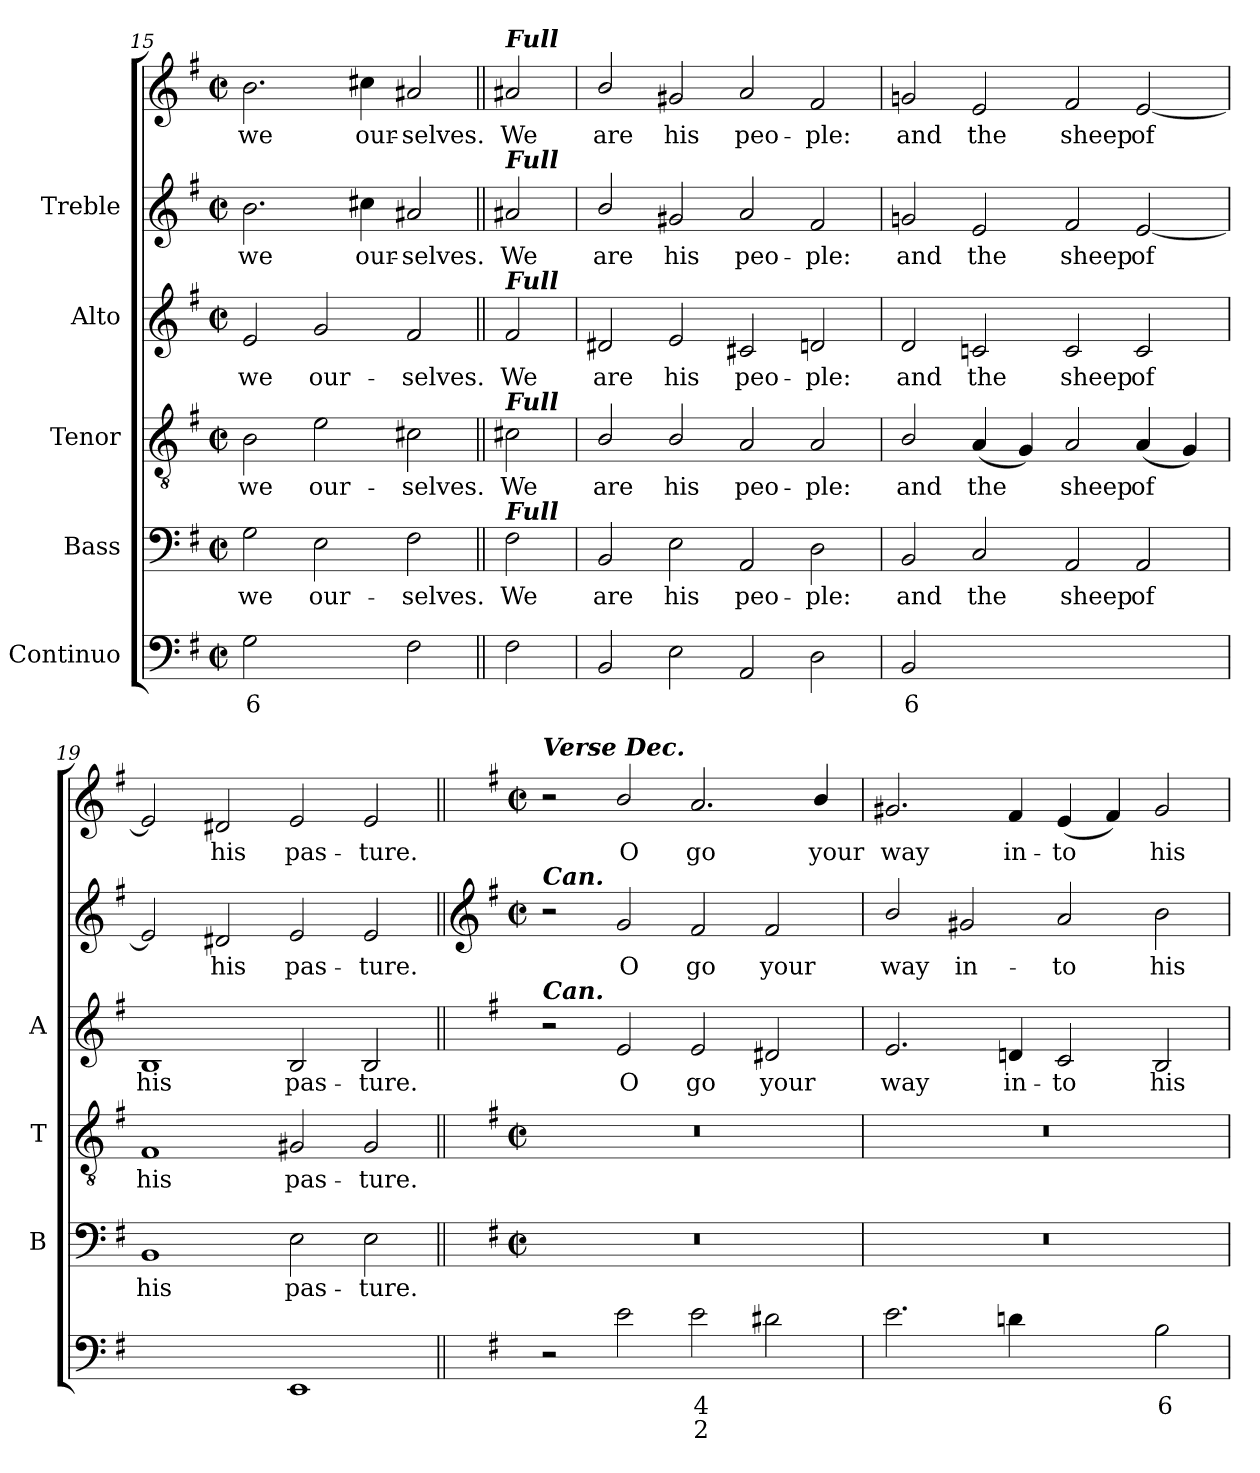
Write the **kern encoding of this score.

**kern	**text	**text	**kern	**text	**kern	**text	**kern	**text	**kern	**text	**kern	**text
*part5	*part5	*part5	*part4	*part4	*part3	*part3	*part2	*part2	*part1	*part1	*part1	*part1
*staff6	*staff6	*staff6	*staff5	*staff5	*staff4	*staff4	*staff3	*staff3	*staff2	*staff2	*staff1	*staff1
*I"Continuo	*	*	*I"Bass	*	*I"Tenor	*	*I"Alto	*	*I"Treble	*	*	*
*	*	*	*I'B	*	*I'T	*	*I'A	*	*	*	*	*
*clefF4	*	*	*clefF4	*	*clefGv2	*	*clefG2	*	*	*	*clefG2	*
*k[f#]	*	*	*k[f#]	*	*k[f#]	*	*k[f#]	*	*k[f#]	*	*k[f#]	*
*G:	*	*	*G:	*	*G:	*	*G:	*	*G:	*	*G:	*
*M4/2	*	*	*M4/2	*	*M4/2	*	*M4/2	*	*M4/2	*	*M4/2	*
*met(c|)	*	*	*met(c|)	*	*met(c|)	*	*met(c|)	*	*met(c|)	*	*met(c|)	*
=15	=15	=15	=15	=15	=15	=15	=15	=15	=15	=15	=15	=15
!	!LO:LY:b	!	!	!LO:LY:b	!	!LO:LY:b	!	!LO:LY:b	!	!LO:LY:b	!	!LO:LY:b
2G	6	.	2G	we	2B	we	2e	we	2.b	we	2.b	we
!	!LO:LY:b	!	!	!LO:LY:b	!	!LO:LY:b	!	!LO:LY:b	!	!	!	!
[4Eyy	5	.	2E	our-	2e	our-	2g	our-	.	.	.	.
!	!LO:LY:b	!	!	!	!	!	!	!	!	!LO:LY:b	!	!LO:LY:b
4Eyy]	6	.	.	.	.	.	.	.	4cc#X	our-	4cc#X	our-
!	!	!	!	!LO:LY:b	!	!LO:LY:b	!	!LO:LY:b	!	!LO:LY:b	!	!LO:LY:b
2F#	.	.	2F#	-selves.	2c#X	-selves.	2f#	-selves.	2a#X	-selves.	2a#X	-selves.
=16||	=16||	=16||	=16||	=16||	=16||	=16||	=16||	=16||	=16||	=16||	=16||	=16||
!	!	!	!	!	!	!	!	!	!	!	!LO:TX:a:Bi:t=Full	!
!	!	!	!	!	!	!	!	!	!LO:TX:a:Bi:t=Full	!	!	!
!	!	!	!	!	!	!	!LO:TX:a:Bi:t=Full	!	!	!	!	!
!	!	!	!	!	!LO:TX:a:Bi:t=Full	!	!	!	!	!	!	!
!	!	!	!LO:TX:a:Bi:t=Full	!	!	!	!	!	!	!	!	!
!	!	!	!	!LO:LY:b	!	!LO:LY:b	!	!LO:LY:b	!	!LO:LY:b	!	!LO:LY:b
2F#	.	.	2F#	We	2c#X	We	2f#	We	2a#X	We	2a#X	We
=17	=17	=17	=17	=17	=17	=17	=17	=17	=17	=17	=17	=17
!	!	!	!	!LO:LY:b	!	!LO:LY:b	!	!LO:LY:b	!	!LO:LY:b	!	!LO:LY:b
2BB	.	.	2BB	are	2B/	are	2d#X	are	2b/	are	2b/	are
!	!	!	!	!LO:LY:b	!	!LO:LY:b	!	!LO:LY:b	!	!LO:LY:b	!	!LO:LY:b
2E	.	.	2E	his	2B/	his	2e	his	2g#X	his	2g#X	his
!	!	!	!	!LO:LY:b	!	!LO:LY:b	!	!LO:LY:b	!	!LO:LY:b	!	!LO:LY:b
2AA	.	.	2AA	peo-	2A	peo-	2c#X	peo-	2a	peo-	2a	peo-
!	!	!	!	!LO:LY:b	!	!LO:LY:b	!	!LO:LY:b	!	!LO:LY:b	!	!LO:LY:b
2D	.	.	2D	-ple:	2A	-ple:	2dn	-ple:	2f#	-ple:	2f#	-ple:
=18	=18	=18	=18	=18	=18	=18	=18	=18	=18	=18	=18	=18
!	!LO:LY:b	!	!	!LO:LY:b	!	!LO:LY:b	!	!LO:LY:b	!	!LO:LY:b	!	!LO:LY:b
2BB	6	.	2BB	and	2B/	and	2d	and	2gn	and	2gn	and
!	!LO:LY:b	!	!	!LO:LY:b	!	!LO:LY:b	!	!LO:LY:b	!	!LO:LY:b	!	!LO:LY:b
[4Cyy	6	.	2C	the	(<4A	the	2cn	the	2e	the	2e	the
!	!LO:LY:b	!	!	!	!	!	!	!	!	!	!	!
4Cyy]	5	.	.	.	4G)	.	.	.	.	.	.	.
!	!LO:LY:b	!	!	!LO:LY:b	!	!LO:LY:b	!	!LO:LY:b	!	!LO:LY:b	!	!LO:LY:b
[2AAyy	6	.	2AA	sheep	2A	sheep	2c	sheep	2f#	sheep	2f#	sheep
!	!LO:LY:b	!	!	!LO:LY:b	!	!LO:LY:b	!	!LO:LY:b	!	!LO:LY:b	!	!LO:LY:b
2AAyy]	5	.	2AA	of	(<4A	of	2c	of	[2e	of	[2e	of
.	.	.	.	.	4G)	.	.	.	.	.	.	.
=19	=19	=19	=19	=19	=19	=19	=19	=19	=19	=19	=19	=19
!	!LO:LY:b	!	!	!LO:LY:b	!	!LO:LY:b	!	!LO:LY:b	!	!	!	!
[2BByy	4	.	1BB	his	1F#	his	1B	his	2e]	.	2e]	.
!	!LO:LY:b	!	!	!	!	!	!	!	!	!LO:LY:b	!	!LO:LY:b
2BByy]	3	.	.	.	.	.	.	.	2d#X	his	2d#X	his
!	!	!	!	!LO:LY:b	!	!LO:LY:b	!	!LO:LY:b	!	!LO:LY:b	!	!LO:LY:b
1EE	.	.	2E	pas-	2G#X	pas-	2B	pas-	2e	pas-	2e	pas-
!	!	!	!	!LO:LY:b	!	!LO:LY:b	!	!LO:LY:b	!	!LO:LY:b	!	!LO:LY:b
.	.	.	2E	-ture.	2G#	-ture.	2B	-ture.	2e	-ture.	2e	-ture.
!!LO:LB:g=z
=20||	=20||	=20||	=20||	=20||	=20||	=20||	=20||	=20||	=20||	=20||	=20||	=20||
*	*	*	*	*	*	*	*	*	*clefG2	*	*	*
*	*	*	*	*	*	*	*	*	*k[f#]	*	*k[f#]	*
*	*	*	*	*	*	*	*	*	*G:	*	*G:	*
*	*	*	*M4/2	*	*M4/2	*	*	*	*M4/2	*	*M4/2	*
*	*	*	*met(c|)	*	*met(c|)	*	*	*	*met(c|)	*	*met(c|)	*
!	!	!	!	!	!	!	!	!	!	!	!LO:TX:a:Bi:t=Verse Dec.	!
!	!	!	!	!	!	!	!	!	!LO:TX:a:Bi:t=Can.	!	!	!
!	!	!	!	!	!	!	!LO:TX:a:Bi:t=Can.	!	!	!	!	!
2r	.	.	0r	.	0r	.	2r	.	2r	.	2r	.
!	!	!	!	!	!	!	!	!LO:LY:b	!	!LO:LY:b	!	!LO:LY:b
2e	.	.	.	.	.	.	2e	O	2g	O	2b/	O
!	!LO:LY:b	!LO:LY:b	!	!	!	!	!	!LO:LY:b	!	!LO:LY:b	!	!LO:LY:b
2e	4	2	.	.	.	.	2e	go	2f#	go	2.a	go
!	!	!	!	!	!	!	!	!LO:LY:b	!	!LO:LY:b	!	!
2d#X	.	.	.	.	.	.	2d#X	your	2f#	your	.	.
!	!	!	!	!	!	!	!	!	!	!	!	!LO:LY:b
.	.	.	.	.	.	.	.	.	.	.	4b/	your
=21	=21	=21	=21	=21	=21	=21	=21	=21	=21	=21	=21	=21
!	!	!	!	!	!	!	!	!LO:LY:b	!	!LO:LY:b	!	!LO:LY:b
2.e	.	.	0r	.	0r	.	2.e	way	2b/	way	2.g#X	way
!	!	!	!	!	!	!	!	!	!	!LO:LY:b	!	!
.	.	.	.	.	.	.	.	.	2g#X	in-	.	.
!	!	!	!	!	!	!	!	!LO:LY:b	!	!	!	!LO:LY:b
4dn	.	.	.	.	.	.	4dn	in-	.	.	4f#	in-
!	!LO:LY:b	!LO:LY:b	!	!	!	!	!	!LO:LY:b	!	!LO:LY:b	!	!LO:LY:b
[4cyy	6	3	.	.	.	.	2c	-to	2a	-to	(<4e	-to
!	!	!LO:LY:b	!	!	!	!	!	!	!	!	!	!
4cyy]	.	4	.	.	.	.	.	.	.	.	4f#)	.
!	!LO:LY:b	!	!	!	!	!	!	!LO:LY:b	!	!LO:LY:b	!	!LO:LY:b
2B	6	.	.	.	.	.	2B	his	2b	his	2g#	his
=	=	=	=	=	=	=	=	=	=	=	=	=
*-	*-	*-	*-	*-	*-	*-	*-	*-	*-	*-	*-	*-
